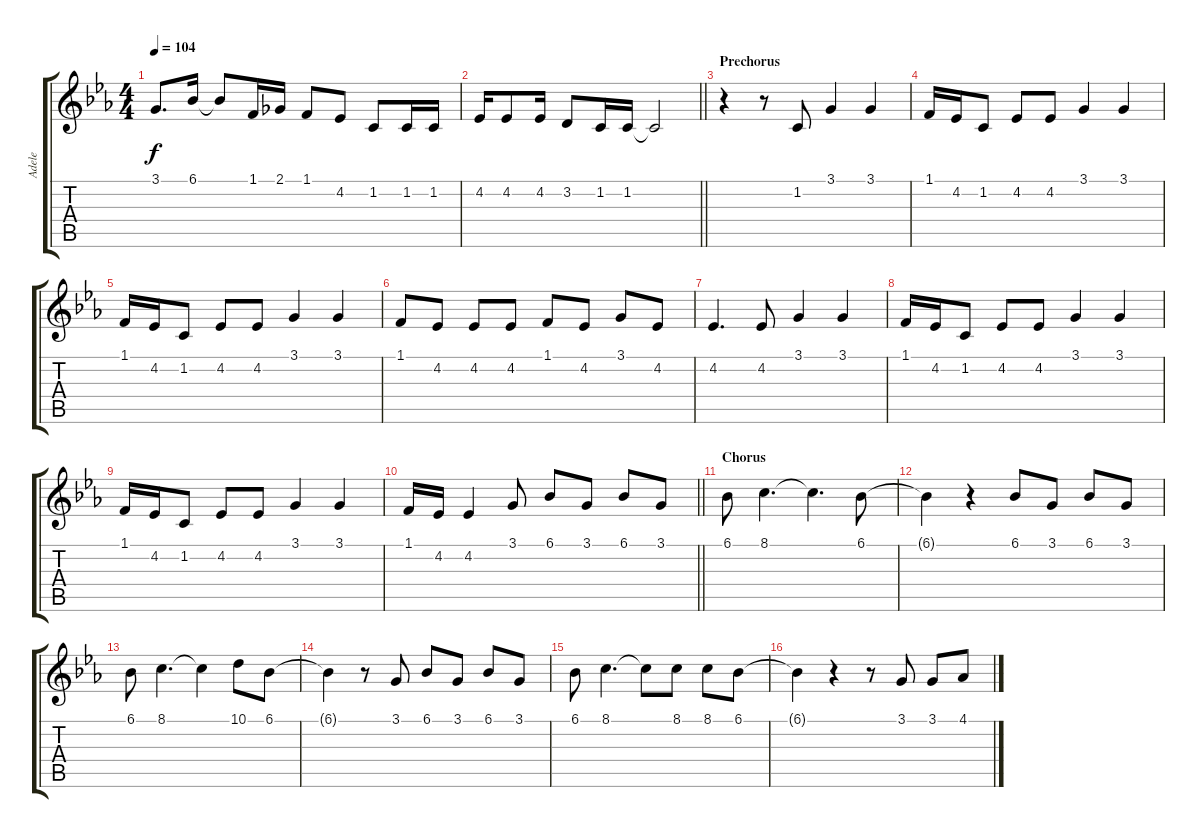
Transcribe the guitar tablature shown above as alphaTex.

\track ("Adele" "Adele") {mute instrument tenorsax}
\staff {score tabs}
\tuning (E4 B3 G3 D3 A2 E2) {hide}
\ts (4 4)
\tempo 104
\clef g2
\ks eb
3.1.8{d dy f} 6.1.16 6.1{t}.8 1.1.16 2.1.16 1.1.8 4.2.8 1.2.8 1.2.16 1.2.16 |
\barLineRight lightlight
4.2.16 4.2.8 4.2.16 3.2.8 1.2.16 1.2.16 1.2{t}.2 |
\section ("" "Prechorus")
r.4 r.8 1.2.8 3.1.4 3.1.4 |
1.1.16 4.2.16 1.2.8 4.2.8 4.2.8 3.1.4 3.1.4 |
1.1.16 4.2.16 1.2.8 4.2.8 4.2.8 3.1.4 3.1.4 |
1.1.8 4.2.8 4.2.8 4.2.8 1.1.8 4.2.8 3.1.8 4.2.8 |
4.2.4{d} 4.2.8 3.1.4 3.1.4 |
1.1.16 4.2.16 1.2.8 4.2.8 4.2.8 3.1.4 3.1.4 |
1.1.16 4.2.16 1.2.8 4.2.8 4.2.8 3.1.4 3.1.4 |
\barLineRight lightlight
1.1.16 4.2.16 4.2.4 3.1.8 6.1.8 3.1.8 6.1.8 3.1.8 |
\section ("" "Chorus")
6.1.8 8.1.4{d} 8.1{t}.4{d} 6.1.8 |
6.1{t}.4 r.4 6.1.8 3.1.8 6.1.8 3.1.8 |
6.1.8 8.1.4{d} 8.1{t}.4 10.1.8 6.1.8 |
6.1{t}.4 r.8 3.1.8 6.1.8 3.1.8 6.1.8 3.1.8 |
6.1.8 8.1.4{d} 8.1{t}.8 8.1.8 8.1.8 6.1.8 |
6.1{t}.4 r.4 r.8 3.1.8 3.1.8 4.1.8
